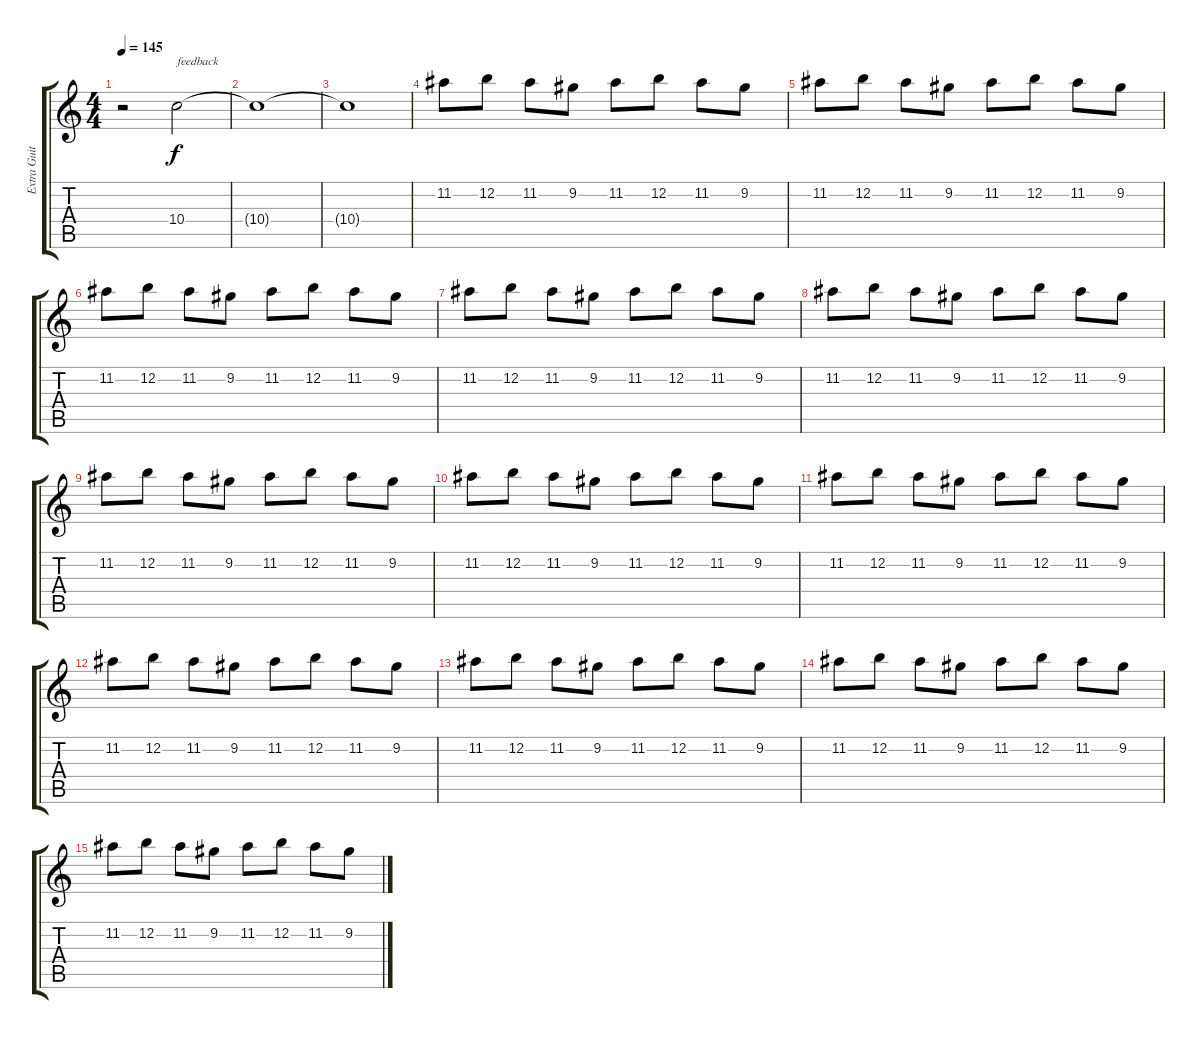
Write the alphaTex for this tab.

\track ("Extra Guitar" "Extra Guit") {instrument distortionguitar}
\staff {score tabs}
\tuning (E4 B3 G3 D3 A2 E2) {hide}
\ts (4 4)
\tempo 145
\clef g2
\ks c
r.2{dy f} 10.4.2{txt "feedback"} |
10.4{t}.1 |
10.4{t}.1 |
11.2.8{volume 8} 12.2.8 11.2.8 9.2.8 11.2.8 12.2.8 11.2.8 9.2.8 |
11.2.8 12.2.8 11.2.8 9.2.8 11.2.8 12.2.8 11.2.8 9.2.8 |
11.2.8{volume 7} 12.2.8 11.2.8 9.2.8 11.2.8 12.2.8 11.2.8 9.2.8 |
11.2.8 12.2.8 11.2.8 9.2.8 11.2.8 12.2.8 11.2.8 9.2.8 |
11.2.8{volume 5} 12.2.8 11.2.8 9.2.8 11.2.8 12.2.8 11.2.8 9.2.8 |
11.2.8 12.2.8 11.2.8 9.2.8 11.2.8 12.2.8 11.2.8 9.2.8 |
11.2.8{volume 4} 12.2.8 11.2.8 9.2.8 11.2.8 12.2.8 11.2.8 9.2.8 |
11.2.8 12.2.8 11.2.8 9.2.8 11.2.8 12.2.8 11.2.8 9.2.8 |
11.2.8{volume 2} 12.2.8 11.2.8 9.2.8 11.2.8 12.2.8 11.2.8 9.2.8 |
11.2.8 12.2.8 11.2.8 9.2.8 11.2.8 12.2.8 11.2.8 9.2.8 |
11.2.8{volume 0} 12.2.8 11.2.8 9.2.8 11.2.8 12.2.8 11.2.8 9.2.8 |
11.2.8 12.2.8 11.2.8 9.2.8 11.2.8 12.2.8 11.2.8 9.2.8
